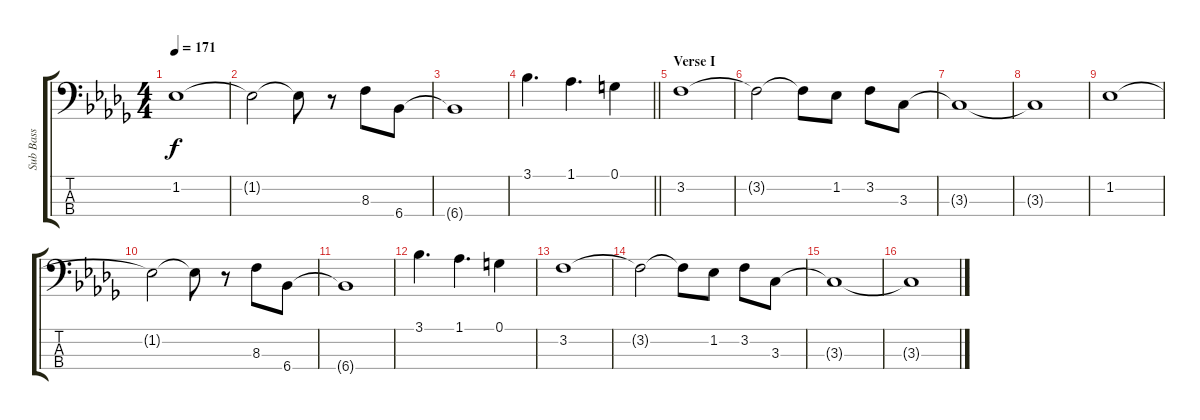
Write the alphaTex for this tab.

\track ("Sub Bass" "Sub Bass") {instrument fretlessbass}
\staff {score tabs}
\tuning (G2 D2 A1 E1) {hide}
\ts (4 4)
\tempo 171
\clef f4
\ks db
1.2.1{dy f} |
1.2{t}.2 1.2{t}.8 r.8 8.3.8 6.4.8 |
6.4{t}.1 |
\barLineRight lightlight
3.1.4{d} 1.1.4{d} 0.1.4 |
\section ("" "Verse I")
3.2.1 |
3.2{t}.2 3.2{t}.8 1.2.8 3.2.8 3.3.8 |
3.3{t}.1 |
3.3{t}.1 |
1.2.1 |
1.2{t}.2 1.2{t}.8 r.8 8.3.8 6.4.8 |
6.4{t}.1 |
3.1.4{d} 1.1.4{d} 0.1.4 |
3.2.1 |
3.2{t}.2 3.2{t}.8 1.2.8 3.2.8 3.3.8 |
3.3{t}.1 |
3.3{t}.1
